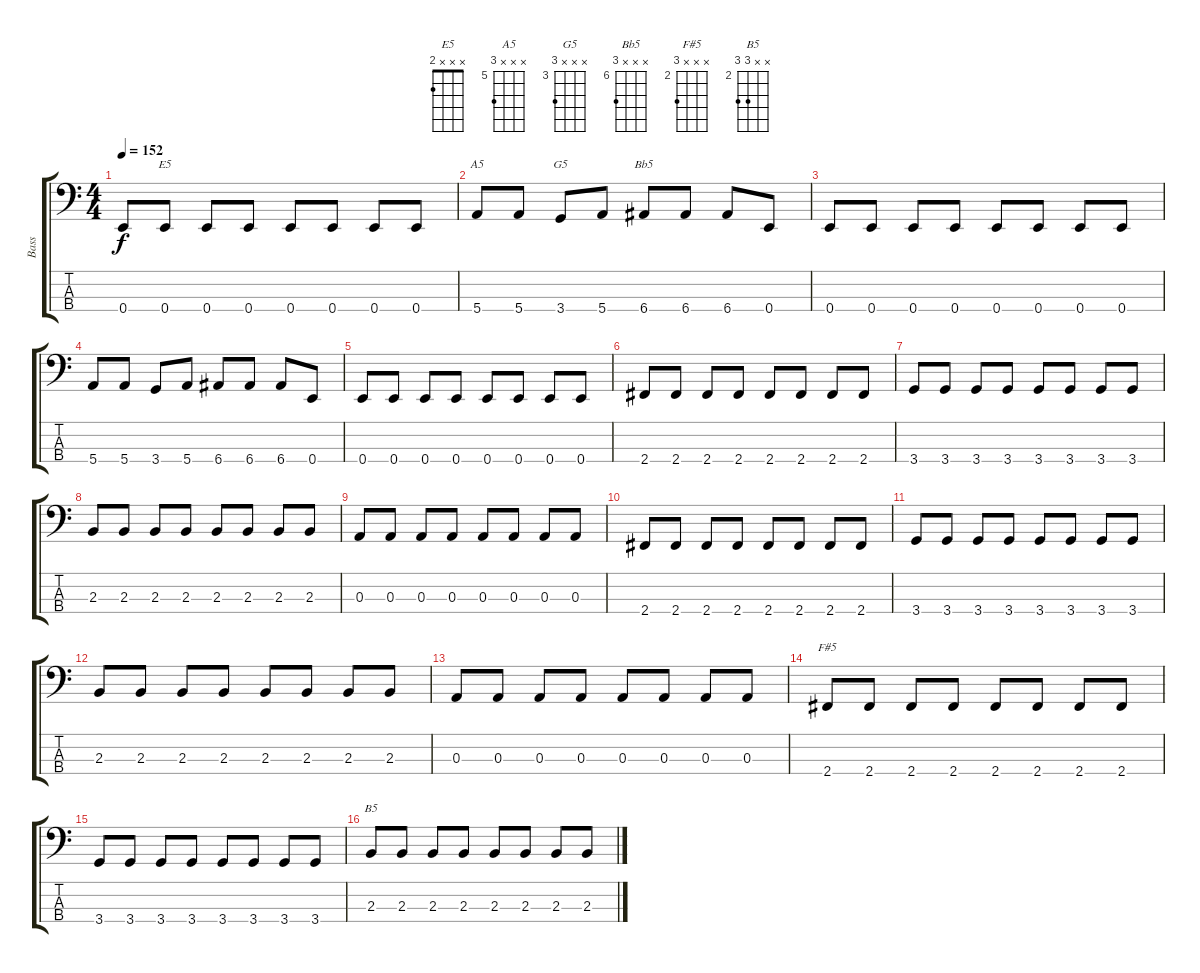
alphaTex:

\track ("Bass" "Bass") {instrument electricbassfinger}
\staff {score tabs}
\tuning (G2 D2 A1 E1) {hide}
\chord ("E5" x x x 2)
\chord ("A5" x x x 7) {firstfret 5}
\chord ("G5" x x x 5) {firstfret 3}
\chord ("Bb5" x x x 8) {firstfret 6}
\chord ("F#5" x x x 4) {firstfret 2}
\chord ("B5" x x 4 4) {firstfret 2}
\ts (4 4)
\tempo 152
\clef f4
\ks c
0.4.8{dy f} 0.4.8{ch "E5"} 0.4.8 0.4.8 0.4.8 0.4.8 0.4.8 0.4.8 |
5.4.8{ch "A5"} 5.4.8 3.4.8{ch "G5"} 5.4.8 6.4.8{ch "Bb5"} 6.4.8 6.4.8 0.4.8 |
0.4.8 0.4.8 0.4.8 0.4.8 0.4.8 0.4.8 0.4.8 0.4.8 |
5.4.8 5.4.8 3.4.8 5.4.8 6.4.8 6.4.8 6.4.8 0.4.8 |
0.4.8 0.4.8 0.4.8 0.4.8 0.4.8 0.4.8 0.4.8 0.4.8 |
2.4.8 2.4.8 2.4.8 2.4.8 2.4.8 2.4.8 2.4.8 2.4.8 |
3.4.8 3.4.8 3.4.8 3.4.8 3.4.8 3.4.8 3.4.8 3.4.8 |
2.3.8 2.3.8 2.3.8 2.3.8 2.3.8 2.3.8 2.3.8 2.3.8 |
0.3.8 0.3.8 0.3.8 0.3.8 0.3.8 0.3.8 0.3.8 0.3.8 |
2.4.8 2.4.8 2.4.8 2.4.8 2.4.8 2.4.8 2.4.8 2.4.8 |
3.4.8 3.4.8 3.4.8 3.4.8 3.4.8 3.4.8 3.4.8 3.4.8 |
2.3.8 2.3.8 2.3.8 2.3.8 2.3.8 2.3.8 2.3.8 2.3.8 |
0.3.8 0.3.8 0.3.8 0.3.8 0.3.8 0.3.8 0.3.8 0.3.8 |
2.4.8{ch "F#5"} 2.4.8 2.4.8 2.4.8 2.4.8 2.4.8 2.4.8 2.4.8 |
3.4.8 3.4.8 3.4.8 3.4.8 3.4.8 3.4.8 3.4.8 3.4.8 |
2.3.8{ch "B5"} 2.3.8 2.3.8 2.3.8 2.3.8 2.3.8 2.3.8 2.3.8
